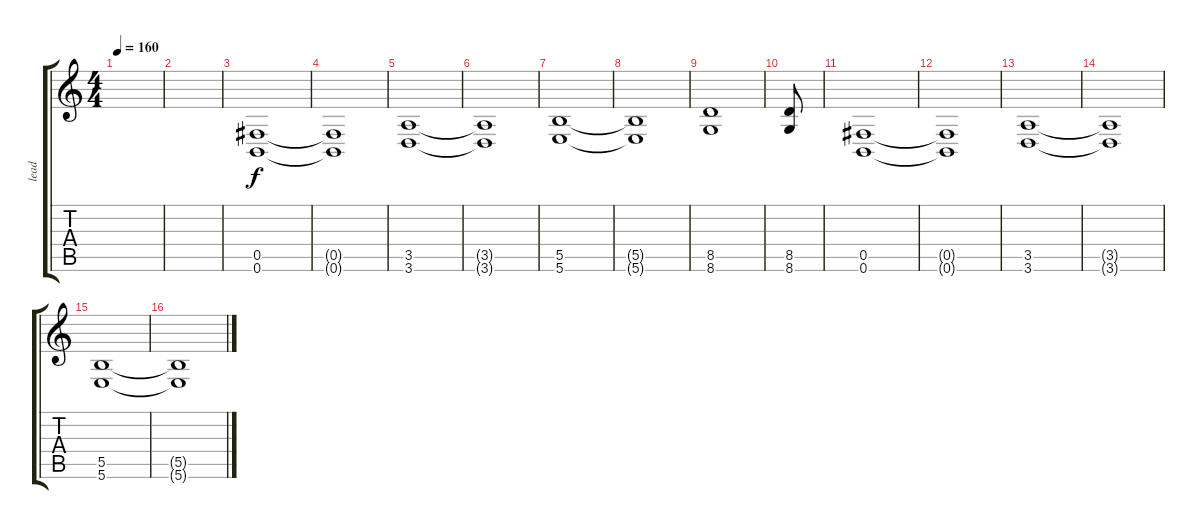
\track ("lead" "lead") {instrument overdrivenguitar}
\staff {score tabs}
\tuning (Db4 Ab3 E3 B2 Gb2 B1) {hide}
\ts (4 4)
\tempo 160
\clef g2
\ks c
|
|
(0.5 0.6).1 |
(0.5{t} 0.6{t}).1 |
(3.5 3.6).1 |
(3.5{t} 3.6{t}).1 |
(5.5 5.6).1 |
(5.5{t} 5.6{t}).1 |
(8.5 8.6).1 |
(8.5 8.6).8 |
(0.5 0.6).1 |
(0.5{t} 0.6{t}).1 |
(3.5 3.6).1 |
(3.5{t} 3.6{t}).1 |
(5.5 5.6).1 |
(5.5{t} 5.6{t}).1
